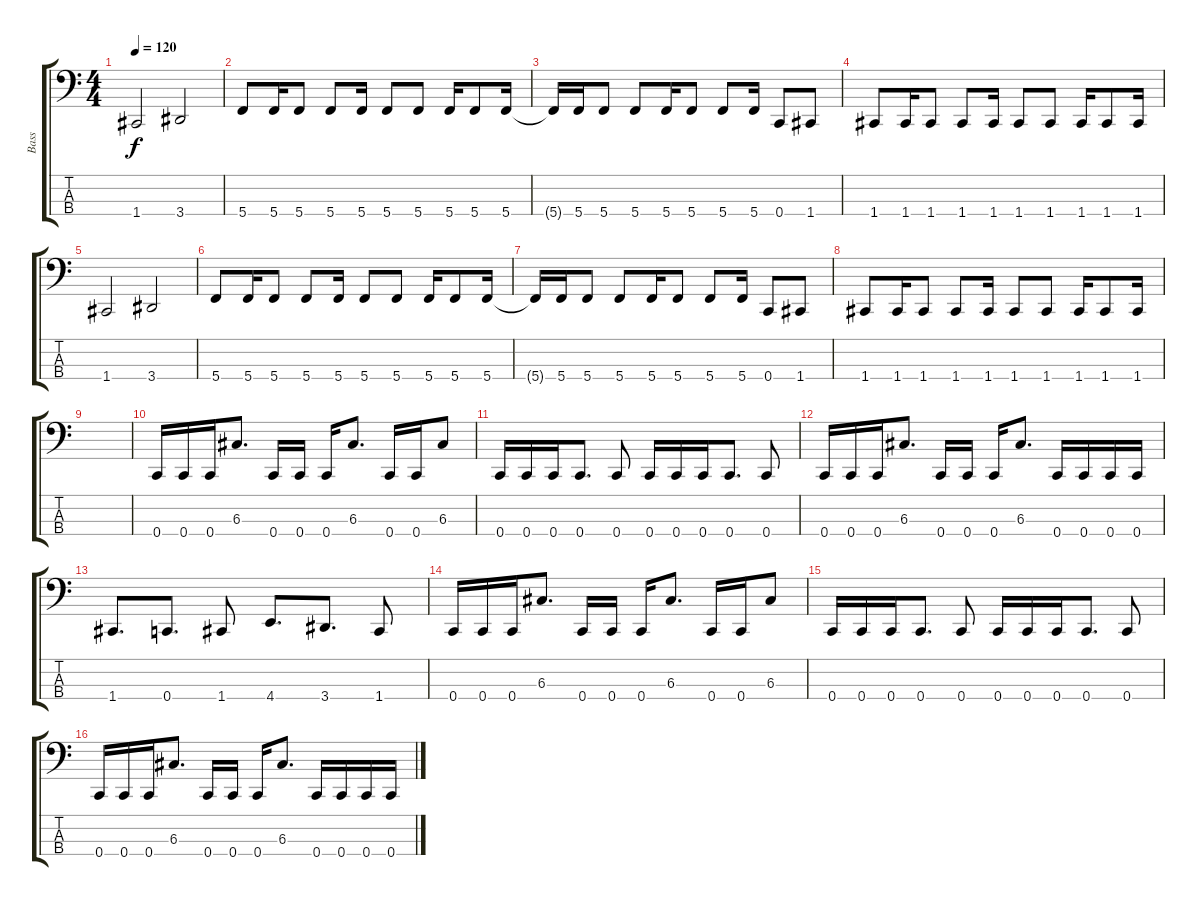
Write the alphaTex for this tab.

\track ("Bass" "Bass") {instrument electricbasspick}
\staff {score tabs}
\tuning (F2 C2 G1 C1) {hide}
\ts (4 4)
\tempo 120
\clef f4
\ks c
1.4.2{dy f} 3.4.2 |
5.4.8 5.4.16 5.4.8 5.4.8 5.4.16 5.4.8 5.4.8 5.4.16 5.4.8 5.4.16 |
5.4{t}.16 5.4.16 5.4.8 5.4.8 5.4.16 5.4.8 5.4.8 5.4.16 0.4.8 1.4.8 |
1.4.8 1.4.16 1.4.8 1.4.8 1.4.16 1.4.8 1.4.8 1.4.16 1.4.8 1.4.16 |
1.4.2 3.4.2 |
5.4.8 5.4.16 5.4.8 5.4.8 5.4.16 5.4.8 5.4.8 5.4.16 5.4.8 5.4.16 |
5.4{t}.16 5.4.16 5.4.8 5.4.8 5.4.16 5.4.8 5.4.8 5.4.16 0.4.8 1.4.8 |
1.4.8 1.4.16 1.4.8 1.4.8 1.4.16 1.4.8 1.4.8 1.4.16 1.4.8 1.4.16 |
|
0.4.16 0.4.16 0.4.16 6.3.8{d} 0.4.16 0.4.16 0.4.16 6.3.8{d} 0.4.16 0.4.16 6.3.8 |
0.4.16 0.4.16 0.4.16 0.4.8{d} 0.4.8 0.4.16 0.4.16 0.4.16 0.4.8{d} 0.4.8 |
0.4.16 0.4.16 0.4.16 6.3.8{d} 0.4.16 0.4.16 0.4.16 6.3.8{d} 0.4.16 0.4.16 0.4.16 0.4.16 |
1.4.8{d} 0.4.8{d} 1.4.8 4.4.8{d} 3.4.8{d} 1.4.8 |
0.4.16 0.4.16 0.4.16 6.3.8{d} 0.4.16 0.4.16 0.4.16 6.3.8{d} 0.4.16 0.4.16 6.3.8 |
0.4.16 0.4.16 0.4.16 0.4.8{d} 0.4.8 0.4.16 0.4.16 0.4.16 0.4.8{d} 0.4.8 |
0.4.16 0.4.16 0.4.16 6.3.8{d} 0.4.16 0.4.16 0.4.16 6.3.8{d} 0.4.16 0.4.16 0.4.16 0.4.16
